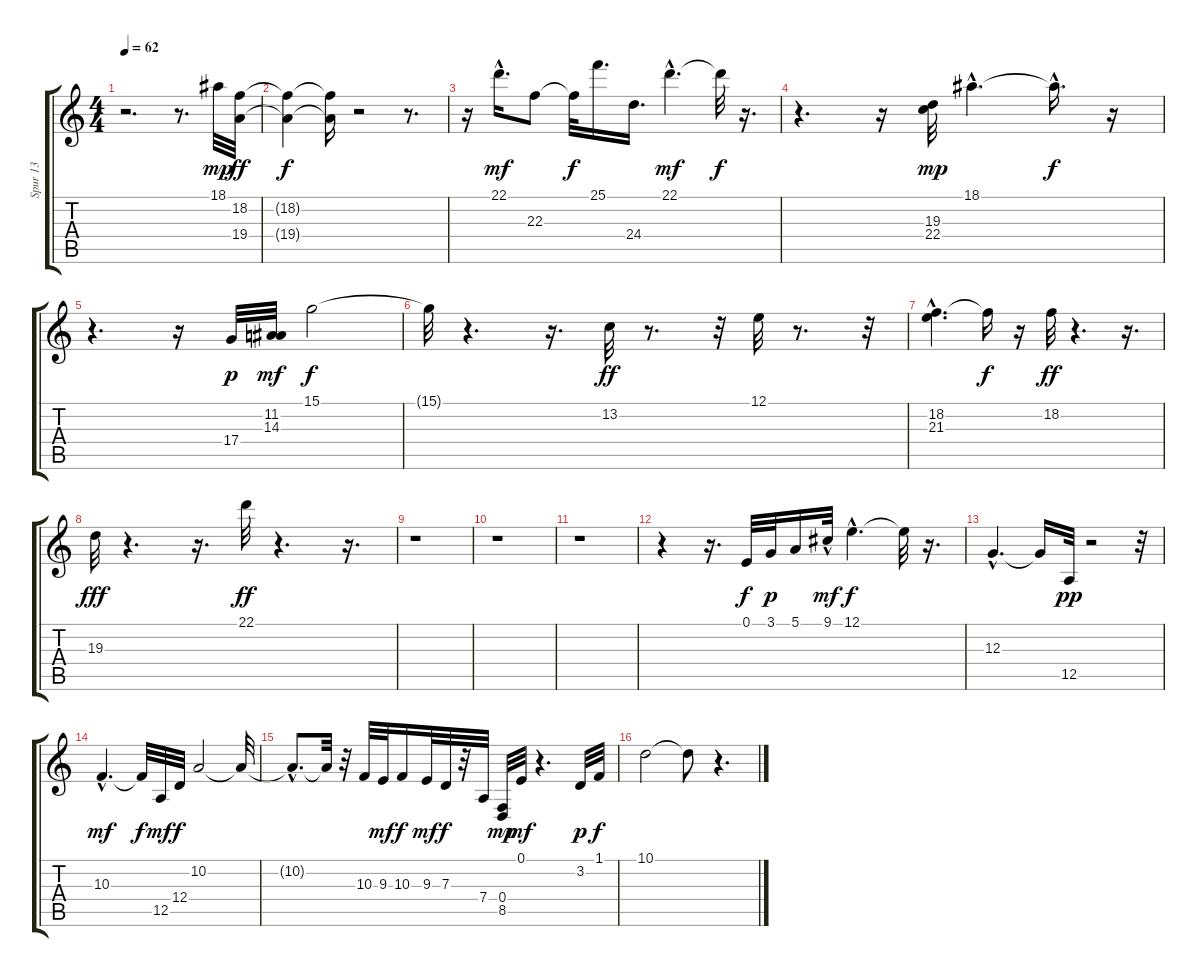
\track ("Spur 13" "Spur 13") {instrument vibraphone}
\staff {score tabs}
\tuning (E4 B3 G3 D3 A2 E2) {hide}
\ts (4 4)
\tempo 62
\clef g2
\ks c
r.2{d dy f} r.8{d} 18.1.32{dy mp} (18.2 19.4).32{dy ff} |
(18.2{t} 19.4{t}).4{dy f} (18.2{t} 19.4{t}).16 r.2 r.8{d} |
r.16 22.1{hac}.16{d dy mf} 22.3.8 22.3{t}.32{dy f} 25.1.16{d} 24.4.16{d} 22.1{hac}.4{d dy mf} 22.1{t}.32{dy f} r.16{d} |
r.4{d} r.16 (19.3 22.4).32{dy mp} 18.1{hac}.4{d} 18.1{hac t}.16{d dy f} r.16 |
r.4{d} r.16 17.4.32{dy p} (11.2 14.3).32{dy mf} 15.1.2{dy f} |
15.1{t}.32 r.4{d} r.16{d} 13.2.32{dy ff} r.8{d} r.32 12.1.32 r.8{d} r.32 |
(18.2{hac} 21.3).4{d} 18.2{t}.16{dy f} r.16 18.2.32{dy ff} r.4{d} r.16{d} |
19.3.32{dy fff} r.4{d} r.16{d} 22.1.32{dy ff} r.4{d} r.16{d} |
r.1 |
r.1 |
r.1 |
r.4 r.16{d} 0.1.32{dy f} 3.1.32{dy p} 5.1.16 9.1{hac}.32{dy mf} 12.1{hac}.4{d dy f} 12.1{t}.32 r.16{d} |
12.3{hac}.4{d} 12.3{t}.16 12.5.32{dy pp} r.2 r.32 |
10.3{hac}.4{d dy mf} 10.3{t}.32{dy f} 12.5.32{dy mf} 12.4.32{dy f} 10.2.2 10.2{t}.32 |
10.2{hac t}.8{d} 10.2{t}.32 r.32 10.3.32 9.3.32{dy mf} 10.3.16{dy f} 9.3.32{dy mf} 7.3.32{dy f} r.32 7.4.32 (0.4 8.5).32{dy mp} 0.1.32{dy mf} r.4{d} 3.2.32{dy p} 1.1.32{dy f} |
10.1.2 10.1{t}.8 r.4{d}
